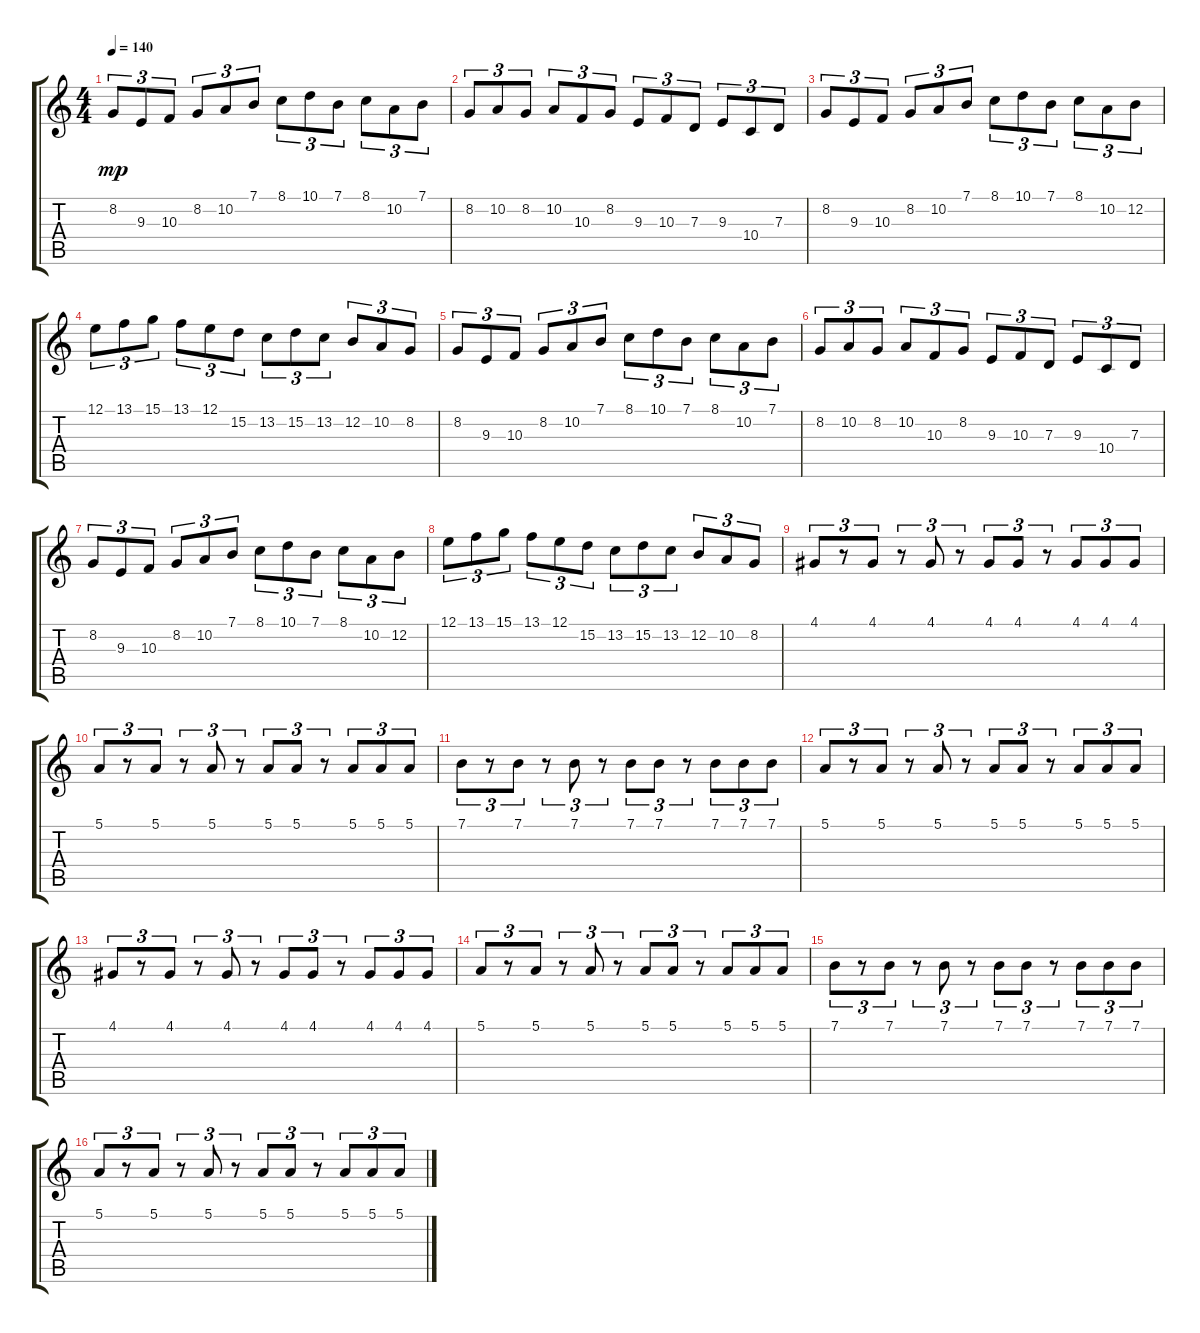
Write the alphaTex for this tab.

\track "" {instrument stringensemble1}
\staff {score tabs}
\tuning (E4 B3 G3 D3 A2 E2) {hide}
\ts (4 4)
\tempo 140
\clef g2
\ks c
8.2.8{tu (3 2) dy mp} 9.3.8{tu (3 2)} 10.3.8{tu (3 2)} 8.2.8{tu (3 2)} 10.2.8{tu (3 2)} 7.1.8{tu (3 2)} 8.1.8{tu (3 2)} 10.1.8{tu (3 2)} 7.1.8{tu (3 2)} 8.1.8{tu (3 2)} 10.2.8{tu (3 2)} 7.1.8{tu (3 2)} |
8.2.8{tu (3 2)} 10.2.8{tu (3 2)} 8.2.8{tu (3 2)} 10.2.8{tu (3 2)} 10.3.8{tu (3 2)} 8.2.8{tu (3 2)} 9.3.8{tu (3 2)} 10.3.8{tu (3 2)} 7.3.8{tu (3 2)} 9.3.8{tu (3 2)} 10.4.8{tu (3 2)} 7.3.8{tu (3 2)} |
8.2.8{tu (3 2)} 9.3.8{tu (3 2)} 10.3.8{tu (3 2)} 8.2.8{tu (3 2)} 10.2.8{tu (3 2)} 7.1.8{tu (3 2)} 8.1.8{tu (3 2)} 10.1.8{tu (3 2)} 7.1.8{tu (3 2)} 8.1.8{tu (3 2)} 10.2.8{tu (3 2)} 12.2.8{tu (3 2)} |
12.1.8{tu (3 2)} 13.1.8{tu (3 2)} 15.1.8{tu (3 2)} 13.1.8{tu (3 2)} 12.1.8{tu (3 2)} 15.2.8{tu (3 2)} 13.2.8{tu (3 2)} 15.2.8{tu (3 2)} 13.2.8{tu (3 2)} 12.2.8{tu (3 2)} 10.2.8{tu (3 2)} 8.2.8{tu (3 2)} |
8.2.8{tu (3 2)} 9.3.8{tu (3 2)} 10.3.8{tu (3 2)} 8.2.8{tu (3 2)} 10.2.8{tu (3 2)} 7.1.8{tu (3 2)} 8.1.8{tu (3 2)} 10.1.8{tu (3 2)} 7.1.8{tu (3 2)} 8.1.8{tu (3 2)} 10.2.8{tu (3 2)} 7.1.8{tu (3 2)} |
8.2.8{tu (3 2)} 10.2.8{tu (3 2)} 8.2.8{tu (3 2)} 10.2.8{tu (3 2)} 10.3.8{tu (3 2)} 8.2.8{tu (3 2)} 9.3.8{tu (3 2)} 10.3.8{tu (3 2)} 7.3.8{tu (3 2)} 9.3.8{tu (3 2)} 10.4.8{tu (3 2)} 7.3.8{tu (3 2)} |
8.2.8{tu (3 2)} 9.3.8{tu (3 2)} 10.3.8{tu (3 2)} 8.2.8{tu (3 2)} 10.2.8{tu (3 2)} 7.1.8{tu (3 2)} 8.1.8{tu (3 2)} 10.1.8{tu (3 2)} 7.1.8{tu (3 2)} 8.1.8{tu (3 2)} 10.2.8{tu (3 2)} 12.2.8{tu (3 2)} |
12.1.8{tu (3 2)} 13.1.8{tu (3 2)} 15.1.8{tu (3 2)} 13.1.8{tu (3 2)} 12.1.8{tu (3 2)} 15.2.8{tu (3 2)} 13.2.8{tu (3 2)} 15.2.8{tu (3 2)} 13.2.8{tu (3 2)} 12.2.8{tu (3 2)} 10.2.8{tu (3 2)} 8.2.8{tu (3 2)} |
4.1.8{tu (3 2)} r.8{tu (3 2)} 4.1.8{tu (3 2)} r.8{tu (3 2)} 4.1.8{tu (3 2)} r.8{tu (3 2)} 4.1.8{tu (3 2)} 4.1.8{tu (3 2)} r.8{tu (3 2)} 4.1.8{tu (3 2)} 4.1.8{tu (3 2)} 4.1.8{tu (3 2)} |
5.1.8{tu (3 2)} r.8{tu (3 2)} 5.1.8{tu (3 2)} r.8{tu (3 2)} 5.1.8{tu (3 2)} r.8{tu (3 2)} 5.1.8{tu (3 2)} 5.1.8{tu (3 2)} r.8{tu (3 2)} 5.1.8{tu (3 2)} 5.1.8{tu (3 2)} 5.1.8{tu (3 2)} |
7.1.8{tu (3 2)} r.8{tu (3 2)} 7.1.8{tu (3 2)} r.8{tu (3 2)} 7.1.8{tu (3 2)} r.8{tu (3 2)} 7.1.8{tu (3 2)} 7.1.8{tu (3 2)} r.8{tu (3 2)} 7.1.8{tu (3 2)} 7.1.8{tu (3 2)} 7.1.8{tu (3 2)} |
5.1.8{tu (3 2)} r.8{tu (3 2)} 5.1.8{tu (3 2)} r.8{tu (3 2)} 5.1.8{tu (3 2)} r.8{tu (3 2)} 5.1.8{tu (3 2)} 5.1.8{tu (3 2)} r.8{tu (3 2)} 5.1.8{tu (3 2)} 5.1.8{tu (3 2)} 5.1.8{tu (3 2)} |
4.1.8{tu (3 2)} r.8{tu (3 2)} 4.1.8{tu (3 2)} r.8{tu (3 2)} 4.1.8{tu (3 2)} r.8{tu (3 2)} 4.1.8{tu (3 2)} 4.1.8{tu (3 2)} r.8{tu (3 2)} 4.1.8{tu (3 2)} 4.1.8{tu (3 2)} 4.1.8{tu (3 2)} |
5.1.8{tu (3 2)} r.8{tu (3 2)} 5.1.8{tu (3 2)} r.8{tu (3 2)} 5.1.8{tu (3 2)} r.8{tu (3 2)} 5.1.8{tu (3 2)} 5.1.8{tu (3 2)} r.8{tu (3 2)} 5.1.8{tu (3 2)} 5.1.8{tu (3 2)} 5.1.8{tu (3 2)} |
7.1.8{tu (3 2)} r.8{tu (3 2)} 7.1.8{tu (3 2)} r.8{tu (3 2)} 7.1.8{tu (3 2)} r.8{tu (3 2)} 7.1.8{tu (3 2)} 7.1.8{tu (3 2)} r.8{tu (3 2)} 7.1.8{tu (3 2)} 7.1.8{tu (3 2)} 7.1.8{tu (3 2)} |
5.1.8{tu (3 2)} r.8{tu (3 2)} 5.1.8{tu (3 2)} r.8{tu (3 2)} 5.1.8{tu (3 2)} r.8{tu (3 2)} 5.1.8{tu (3 2)} 5.1.8{tu (3 2)} r.8{tu (3 2)} 5.1.8{tu (3 2)} 5.1.8{tu (3 2)} 5.1.8{tu (3 2)}
